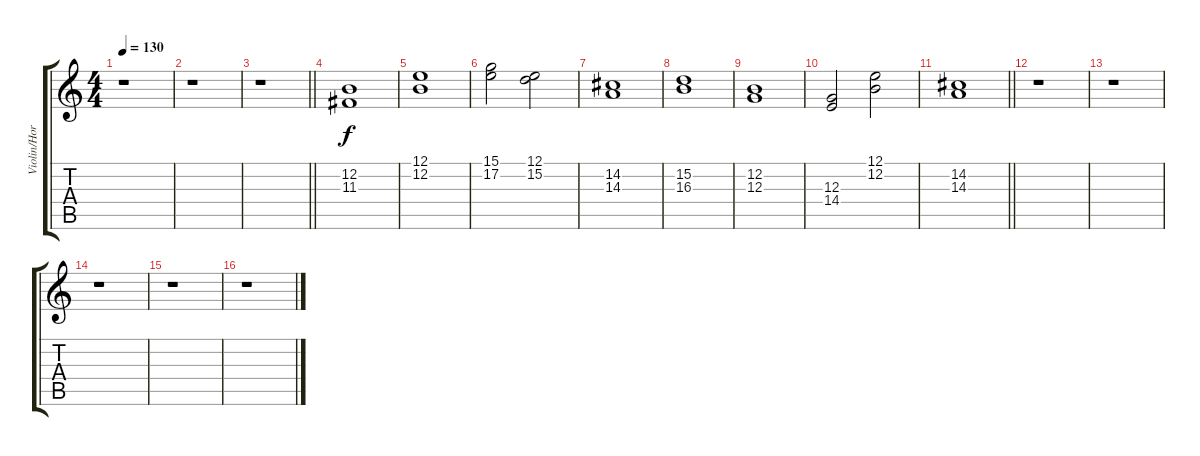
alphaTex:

\track ("Violin/Horn" "Violin/Hor") {instrument violin}
\staff {score tabs}
\tuning (E4 B3 G3 D3 A2 E2) {hide}
\ts (4 4)
\tempo 130
\clef g2
\ks c
r.1{dy f} |
r.1 |
\barLineRight lightlight
r.1 |
(12.2 11.3).1 |
(12.1 12.2).1 |
(15.1 17.2).2 (12.1 15.2).2 |
(14.2 14.3).1 |
(15.2 16.3).1 |
(12.2 12.3).1 |
(12.3 14.4).2 (12.1 12.2).2 |
\barLineRight lightlight
(14.2 14.3).1 |
r.1 |
r.1 |
r.1 |
r.1 |
r.1
